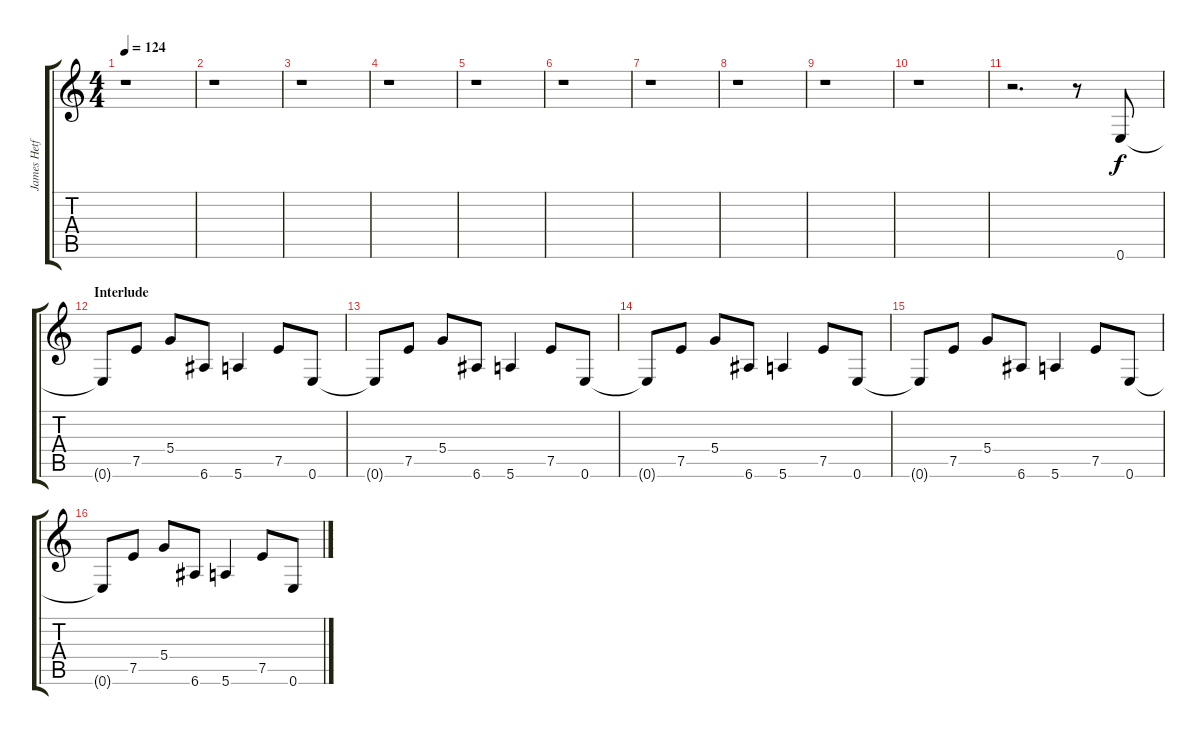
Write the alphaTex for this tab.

\track ("James Hetfield (Acoustic Interlude)" "James Hetf") {instrument acousticguitarsteel}
\staff {score tabs}
\tuning (E4 B3 G3 D3 A2 E2) {hide}
\ts (4 4)
\tempo 124
\clef g2
\ks c
r.1{dy f} |
r.1 |
r.1 |
r.1 |
r.1 |
r.1 |
r.1 |
r.1 |
r.1 |
r.1 |
r.2{d} r.8 0.6.8 |
\section ("" "Interlude")
0.6{t}.8 7.5.8 5.4.8 6.6.8 5.6.4 7.5.8 0.6.8 |
0.6{t}.8 7.5.8 5.4.8 6.6.8 5.6.4 7.5.8 0.6.8 |
0.6{t}.8 7.5.8 5.4.8 6.6.8 5.6.4 7.5.8 0.6.8 |
0.6{t}.8 7.5.8 5.4.8 6.6.8 5.6.4 7.5.8 0.6.8 |
0.6{t}.8 7.5.8 5.4.8 6.6.8 5.6.4 7.5.8 0.6.8
